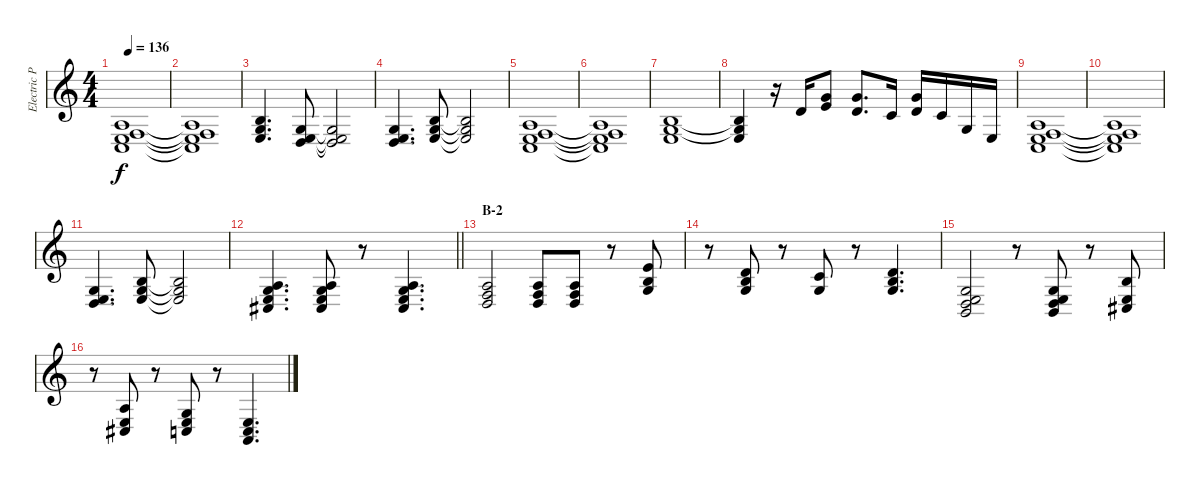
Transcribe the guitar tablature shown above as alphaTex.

\track ("Electric Piano I (Treble - Right Hand)" "Electric P") {instrument electricgrandpiano}
\staff {score}
\tuning (E4 B3 G3 D3 A2 D2) {hide}
\ts (4 4)
\tempo 136
\clef g2
\ks c
(2.3 3.4 7.5 10.6).1{dy f} |
(2.3{t} 3.4{t} 7.5{t} 10.6{t}).1 |
(0.2 0.3 2.4).4{d} (0.3 2.4 5.5).8 (0.3{t} 2.4{t} 5.5{t}).2 |
(0.3 2.4 5.5).4{d} (0.2 0.3 2.4).8 (0.2{t} 0.3{t} 2.4{t}).2 |
(2.3 3.4 7.5 10.6).1 |
(2.3{t} 3.4{t} 7.5{t} 10.6{t}).1 |
(0.2 0.3 2.4).1 |
(0.2{t} 0.3{t} 2.4).4 r.16 3.2.16 (0.1 8.2).8 (3.1 3.2).8{d} 1.2.16 (3.1 3.2).16 1.2.16 0.3.16 2.4.16 |
(2.3 3.4 7.5 10.6).1 |
(2.3{t} 3.4{t} 7.5{t} 10.6{t}).1 |
(0.3 2.4 5.5).4{d} (0.2 0.3 2.4).8 (0.2{t} 0.3{t} 2.4{t}).2 |
\barLineRight lightlight
(2.3 5.4 7.5 11.6).4{d} (2.3 5.4 7.5 11.6).8 r.8 (2.3 5.4 7.5 11.6).4{d} |
\section ("" "B-2")
(2.3 3.4 5.5).2 (2.3 3.4 5.5).8 (2.3 3.4 5.5).8 r.8 (0.1 0.2 0.3).8 |
r.8 (3.2 4.3 5.4).8 r.8 (1.2 0.3).8 r.8 (3.2 4.3 5.4).4{d} |
(0.3 2.4 5.5 9.6).2 r.8 (0.3 2.4 5.5 9.6).8 r.8 (0.2 2.4 4.5).8 |
r.8 (2.3 2.4 4.5).8 r.8 (0.3 2.4 3.5).8 r.8 (2.4 3.5 7.6).4{d}
